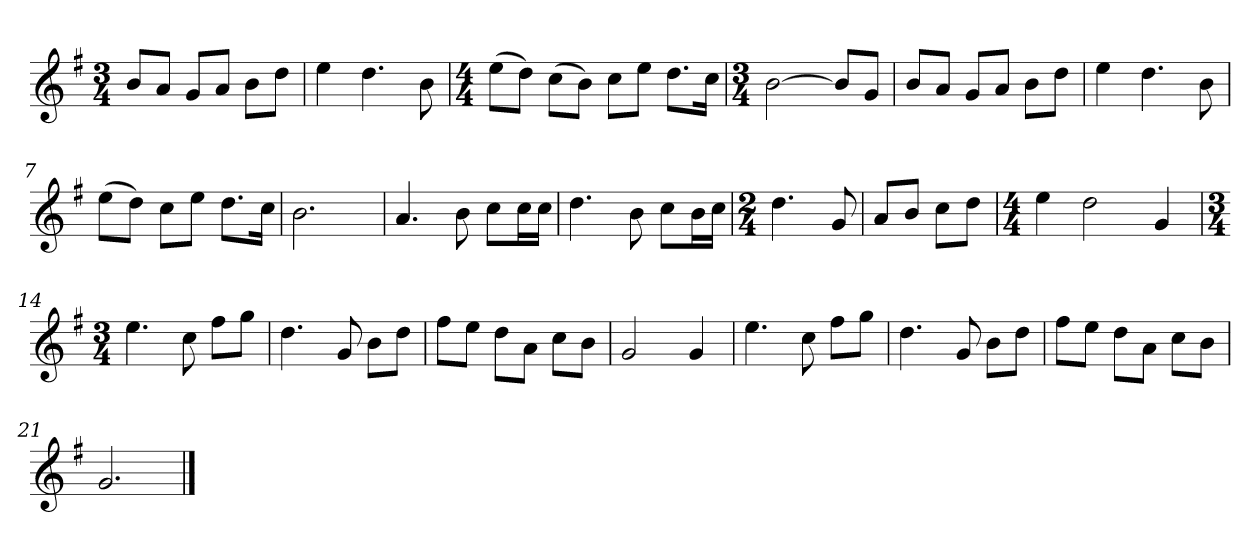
**kern
*part1
*staff1
*k[f#]
*M3/4
*MM120
=1
8bL
8aJ
8gL
8aJ
8bL
8ddJ
=2
4ee
4.dd
8b
=3
*M4/4
(8eeL
8ddJ)
(8ccL
8bJ)
8ccL
8eeJ
8.ddL
16ccJk
=4
*M3/4
[2b
8bL]
8gJ
=5
8bL
8aJ
8gL
8aJ
8bL
8ddJ
=6
4ee
4.dd
8b
=7
(8eeL
8ddJ)
8ccL
8eeJ
8.ddL
16ccJk
=8
2.b
=9
4.a
8b
8ccL
16ccL
16ccJJ
=10
4.dd
8b
8ccL
16bL
16ccJJ
=11
*M2/4
4.dd
8g
=12
8aL
8bJ
8ccL
8ddJ
=13
*M4/4
4ee
2dd
4g
=14
*M3/4
4.ee
8cc
8ff#L
8ggJ
=15
4.dd
8g
8bL
8ddJ
=16
8ff#L
8eeJ
8ddL
8aJ
8ccL
8bJ
=17
2g
4g
=18
4.ee
8cc
8ff#L
8ggJ
=19
4.dd
8g
8bL
8ddJ
=20
8ff#L
8eeJ
8ddL
8aJ
8ccL
8bJ
=21
2.g
==
*-
